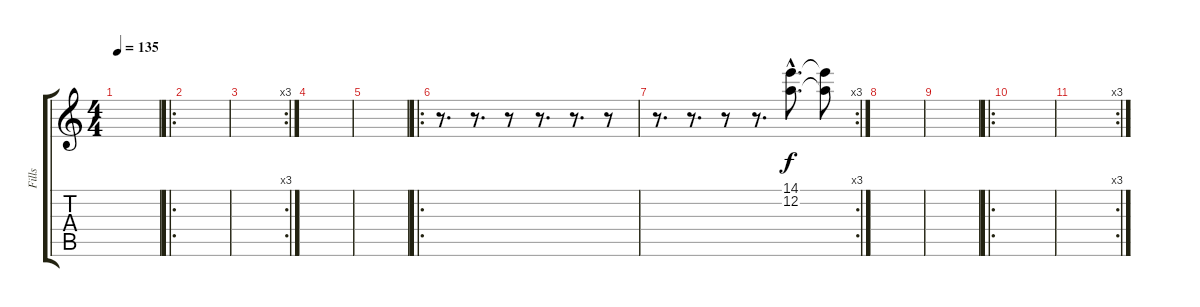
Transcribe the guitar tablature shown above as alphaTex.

\track ("Fills" "Fills") {instrument distortionguitar}
\staff {score tabs}
\tuning (D4 A3 F3 C3 G2 D2) {hide}
\ts (4 4)
\tempo 135
\clef g2
\ks c
|
\ro
|
\rc 3
|
|
|
\ro
r.8{d} r.8{d} r.8 r.8{d} r.8{d} r.8 |
\rc 3
r.8{d} r.8{d} r.8 r.8{d} (14.1{hac} 12.2{hac}).8{d} (14.1{t} 12.2{t}).8{dy f} |
|
|
\ro
|
\rc 3
